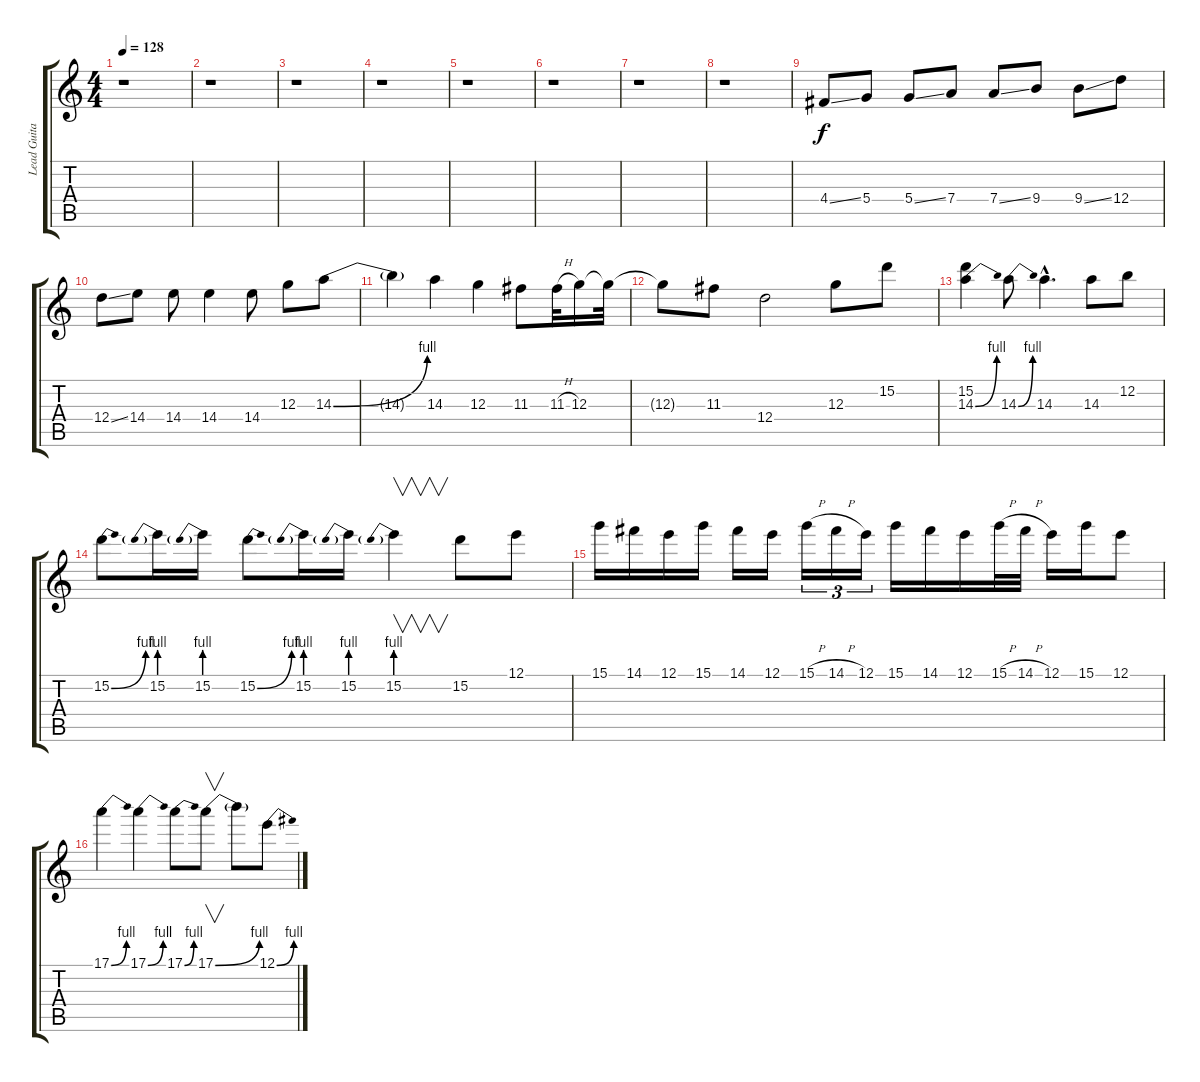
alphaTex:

\track ("Lead Guitar 4 " "Lead Guita") {instrument distortionguitar}
\staff {score tabs}
\tuning (E4 B3 G3 D3 A2 E2) {hide}
\ts (4 4)
\tempo 128
\clef g2
\ks c
r.1{dy f} |
r.1 |
r.1 |
r.1 |
r.1 |
r.1 |
r.1 |
r.1 |
4.4{ss}.8 5.4.8 5.4{ss}.8 7.4.8 7.4{ss}.8 9.4.8 9.4{ss}.8 12.4.8 |
12.4{ss}.8 14.4.8 14.4.8 14.4.4 14.4.8 12.3.8 14.3{be (bend 0 0 60 4)}.8 |
14.3{t}.4 14.3.4 12.3.4 11.3.8 11.3{h}.32 12.3.16 12.3{t}.32 |
12.3{t}.8 11.3.8 12.4.2 12.3.8 15.2.8 |
(15.2 14.3{be (bend 0 0 60 4)}).4 14.3{be (bend 0 0 60 4)}.8 14.3{hac}.4{d} 14.3.8 12.2.8 |
15.2{be (bend 0 0 60 4)}.8 15.2{be (prebend 0 4 60 4)}.16 15.2{be (prebend 0 4 60 4)}.16 15.2{be (bend 0 0 60 4)}.8 15.2{be (prebend 0 4 60 4)}.16 15.2{be (prebend 0 4 60 4)}.16 15.2{be (prebend 0 4 60 4)}.4{v} 15.2.8 12.1.8 |
15.1.16 14.1.16 12.1.16 15.1.16 14.1.16 12.1.16 15.1{h}.16{tu (3 2)} 14.1{h}.16{tu (3 2)} 12.1.16{tu (3 2)} 15.1.16 14.1.16 12.1.16 15.1{h}.32 14.1{h}.32 12.1.16 15.1.16 12.1.8 |
17.1{be (bend 0 0 60 4)}.4 17.1{be (bend 0 0 60 4)}.4 17.1{be (bend 0 0 60 4)}.8 17.1{be (bend 0 0 60 4)}.8{v} 17.1{t}.8 12.1{be (bend 0 0 60 4)}.8
